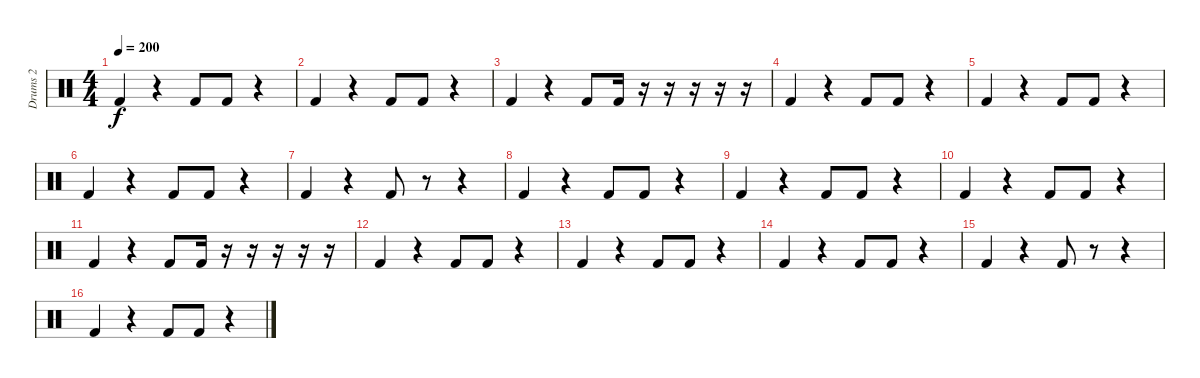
\track ("Drums 2" "Drums 2") {instrument percussion}
\staff {score}
\articulation defaults
\ts (4 4)
\tempo 200
\clef neutral
\ks c "Kick (hit) 2".4{dy f}
r.4 "Kick (hit) 2".8 "Kick (hit) 2".8 r.4 |
"Kick (hit) 2".4 r.4 "Kick (hit) 2".8 "Kick (hit) 2".8 r.4 |
"Kick (hit) 2".4 r.4 "Kick (hit) 2".8 "Kick (hit) 2".16 r.16 r.16 r.16 r.16 r.16 |
"Kick (hit) 2".4 r.4 "Kick (hit) 2".8 "Kick (hit) 2".8 r.4 |
"Kick (hit) 2".4 r.4 "Kick (hit) 2".8 "Kick (hit) 2".8 r.4 |
"Kick (hit) 2".4 r.4 "Kick (hit) 2".8 "Kick (hit) 2".8 r.4 |
"Kick (hit) 2".4 r.4 "Kick (hit) 2".8 r.8 r.4 |
"Kick (hit) 2".4 r.4 "Kick (hit) 2".8 "Kick (hit) 2".8 r.4 |
"Kick (hit) 2".4 r.4 "Kick (hit) 2".8 "Kick (hit) 2".8 r.4 |
"Kick (hit) 2".4 r.4 "Kick (hit) 2".8 "Kick (hit) 2".8 r.4 |
"Kick (hit) 2".4 r.4 "Kick (hit) 2".8 "Kick (hit) 2".16 r.16 r.16 r.16 r.16 r.16 |
"Kick (hit) 2".4 r.4 "Kick (hit) 2".8 "Kick (hit) 2".8 r.4 |
"Kick (hit) 2".4 r.4 "Kick (hit) 2".8 "Kick (hit) 2".8 r.4 |
"Kick (hit) 2".4 r.4 "Kick (hit) 2".8 "Kick (hit) 2".8 r.4 |
"Kick (hit) 2".4 r.4 "Kick (hit) 2".8 r.8 r.4 |
"Kick (hit) 2".4 r.4 "Kick (hit) 2".8 "Kick (hit) 2".8 r.4
